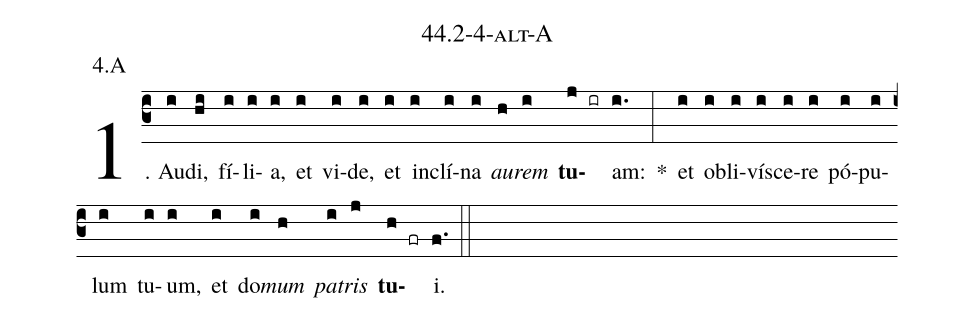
name: 44.2-4-alt-A;
annotation: 4.A;
%%
(c3)1. Au(i)di,(hi) fí(i)li(i)a,(i) et(i) vi(i)de,(i) et(i) in(i)clí(i)na(i) <i>au</i>(h)<i>rem</i>(i) <b>tu</b>(j ir)am:(i.) *(:) et(i) ob(i)li(i)ví(i)sce(i)re(i) pó(i)pu(i)lum(i) tu(i)um,(i) et(i) do(i)<i>mum</i>(h) <i>pa</i>(i)<i>tris</i>(j) <b>tu</b>(h fr)i.(f.) (::)


%E(i) u(h) o(i) u(j) a(h) e.(f.) (::)
